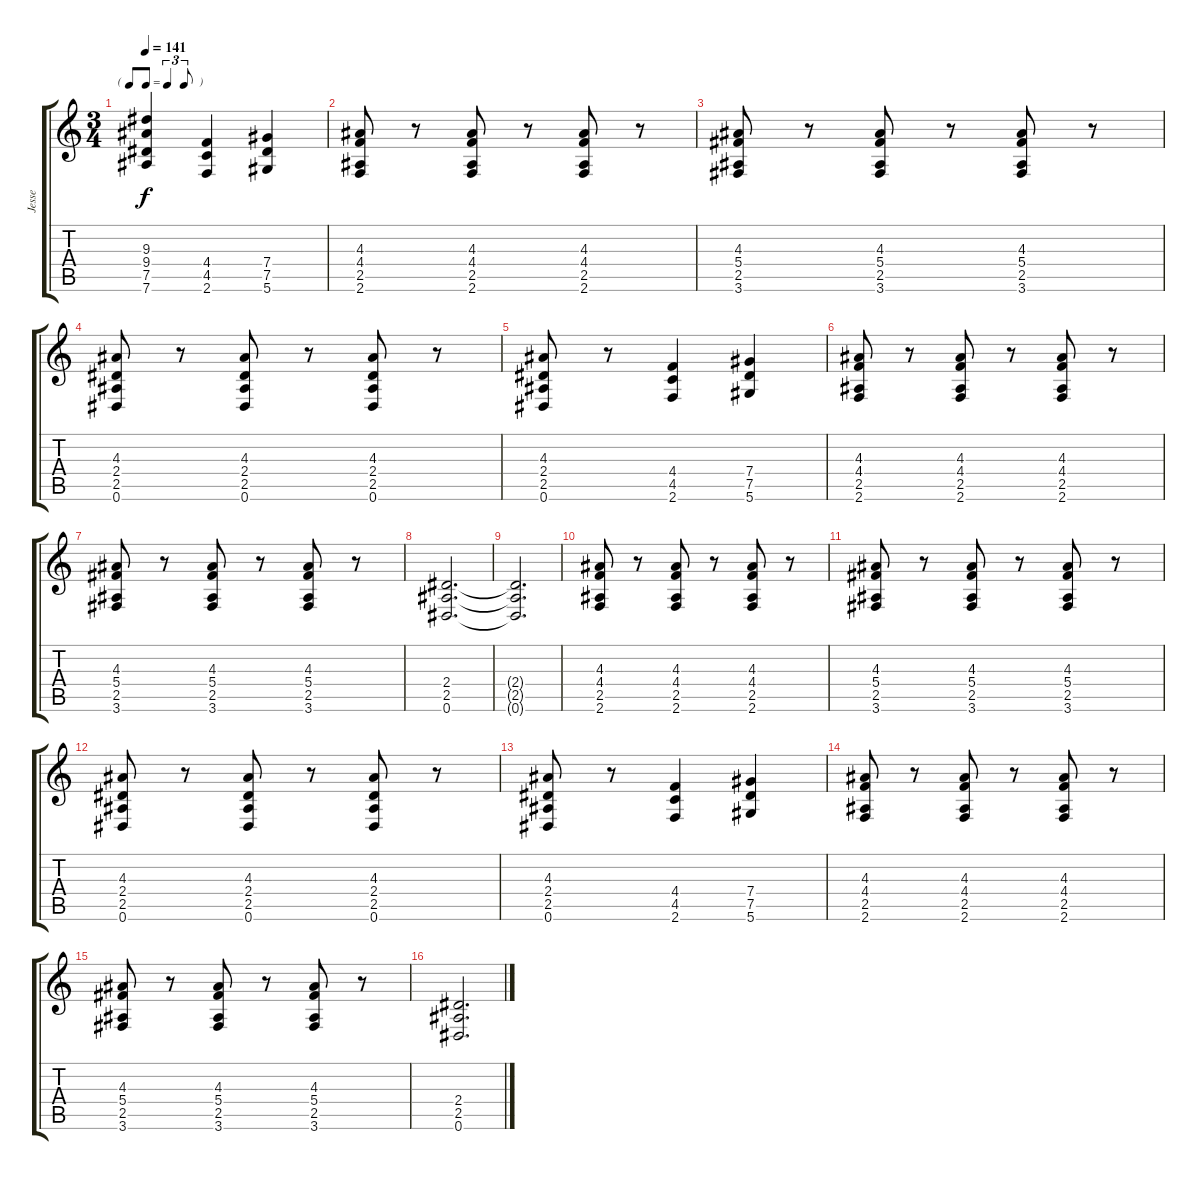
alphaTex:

\track ("Jesse" "Jesse") {instrument distortionguitar}
\staff {score tabs}
\tuning (Eb4 Bb3 Gb3 Db3 Ab2 Eb2) {hide}
\ts (3 4)
\tf triplet8th
\tempo 141
\clef g2
\ks c
(9.3{t} 9.4{t} 7.5{t} 7.6{t}).4{dy f} (4.4 4.5 2.6).4 (7.4 7.5 5.6).4 |
(4.3 4.4 2.5 2.6).8 r.8 (4.3 4.4 2.5 2.6).8 r.8 (4.3 4.4 2.5 2.6).8 r.8 |
(4.3 5.4 2.5 3.6).8 r.8 (4.3 5.4 2.5 3.6).8 r.8 (4.3 5.4 2.5 3.6).8 r.8 |
(4.3 2.4 2.5 0.6).8 r.8 (4.3 2.4 2.5 0.6).8 r.8 (4.3 2.4 2.5 0.6).8 r.8 |
(4.3 2.4 2.5 0.6).8 r.8 (4.4 4.5 2.6).4 (7.4 7.5 5.6).4 |
(4.3 4.4 2.5 2.6).8 r.8 (4.3 4.4 2.5 2.6).8 r.8 (4.3 4.4 2.5 2.6).8 r.8 |
(4.3 5.4 2.5 3.6).8 r.8 (4.3 5.4 2.5 3.6).8 r.8 (4.3 5.4 2.5 3.6).8 r.8 |
(2.4 2.5 0.6).2{d} |
(2.4{t} 2.5{t} 0.6{t}).2{d} |
(4.3 4.4 2.5 2.6).8 r.8 (4.3 4.4 2.5 2.6).8 r.8 (4.3 4.4 2.5 2.6).8 r.8 |
(4.3 5.4 2.5 3.6).8 r.8 (4.3 5.4 2.5 3.6).8 r.8 (4.3 5.4 2.5 3.6).8 r.8 |
(4.3 2.4 2.5 0.6).8 r.8 (4.3 2.4 2.5 0.6).8 r.8 (4.3 2.4 2.5 0.6).8 r.8 |
(4.3 2.4 2.5 0.6).8 r.8 (4.4 4.5 2.6).4 (7.4 7.5 5.6).4 |
(4.3 4.4 2.5 2.6).8 r.8 (4.3 4.4 2.5 2.6).8 r.8 (4.3 4.4 2.5 2.6).8 r.8 |
(4.3 5.4 2.5 3.6).8 r.8 (4.3 5.4 2.5 3.6).8 r.8 (4.3 5.4 2.5 3.6).8 r.8 |
(2.4 2.5 0.6).2{d}
